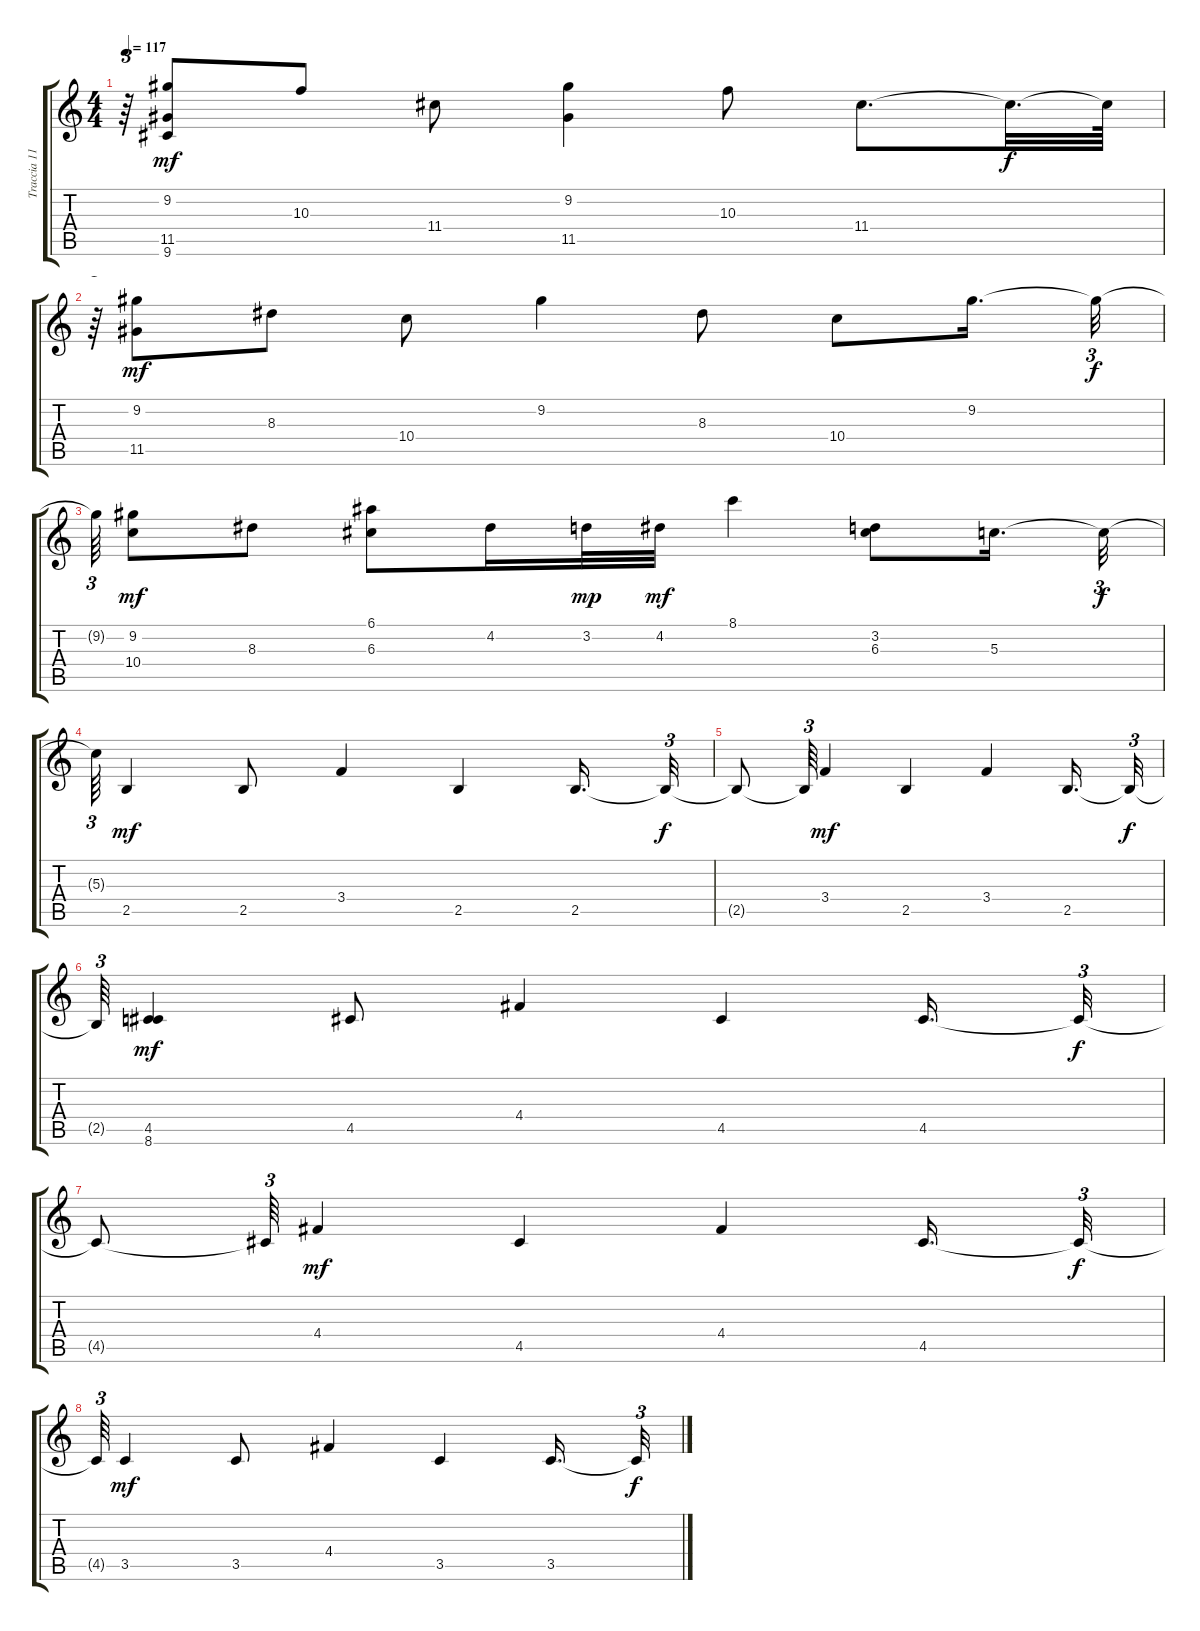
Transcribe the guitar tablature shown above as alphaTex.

\track ("Traccia 11" "Traccia 11") {instrument electricguitarclean}
\staff {score tabs}
\tuning (E4 B3 G3 D3 A2 E2) {hide}
\ts (4 4)
\tempo 117
\clef g2
\ks c
r.64{tu (3 2) dy mf} (9.2 11.5 9.6).8 10.3.8 11.4.8 (9.2 11.5).4 10.3.8 11.4.8{d} 11.4{t}.32{d dy f} 11.4{t}.64 |
r.64{tu (3 2)} (9.2 11.5).8{dy mf} 8.3.8 10.4.8 9.2.4 8.3.8 10.4.8 9.2.16{d} 9.2{t}.32{tu (3 2) dy f} |
9.2{t}.64{tu (3 2)} (9.2 10.4).8{dy mf} 8.3.8 (6.1 6.3).8 4.2.16 3.2.32{dy mp} 4.2.32{dy mf} 8.1.4 (3.2 6.3).8 5.3.16{d} 5.3{t}.32{tu (3 2) dy f} |
5.3{t}.64{tu (3 2)} 2.5.4{dy mf} 2.5.8 3.4.4 2.5.4 2.5.16{d} 2.5{t}.32{tu (3 2) dy f} |
2.5{t}.8 2.5{t}.64{tu (3 2)} 3.4.4{dy mf} 2.5.4 3.4.4 2.5.16{d} 2.5{t}.32{tu (3 2) dy f} |
2.5{t}.64{tu (3 2)} (4.5 8.6).4{dy mf} 4.5.8 4.4.4 4.5.4 4.5.16{d} 4.5{t}.32{tu (3 2) dy f} |
4.5{t}.8 4.5{t}.64{tu (3 2)} 4.4.4{dy mf} 4.5.4 4.4.4 4.5.16{d} 4.5{t}.32{tu (3 2) dy f} |
4.5{t}.64{tu (3 2)} 3.5.4{dy mf} 3.5.8 4.4.4 3.5.4 3.5.16{d} 3.5{t}.32{tu (3 2) dy f}
